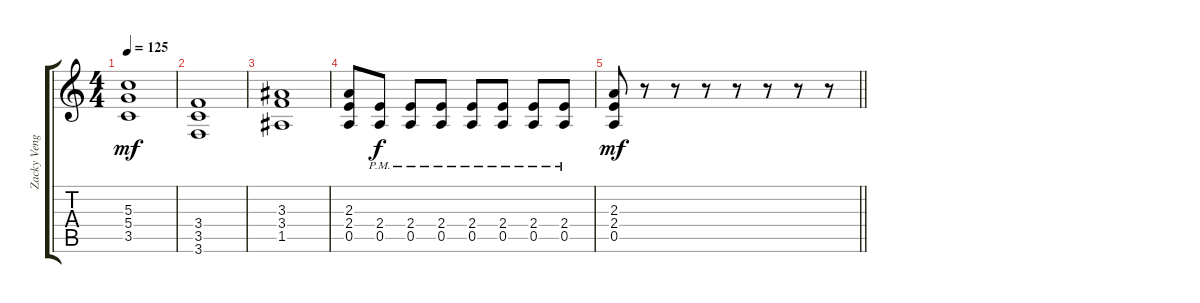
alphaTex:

\track ("Zacky Vengeance" "Zacky Veng") {instrument distortionguitar}
\staff {score tabs}
\tuning (E4 B3 G3 D3 A2 D2) {hide}
\ts (4 4)
\tempo 125
\clef g2
\ks c
(5.3 5.4 3.5).1{dy mf} |
(3.4 3.5 3.6).1 |
(3.3 3.4 1.5).1 |
(2.3 2.4 0.5).8 (2.4{pm} 0.5{pm}).8{dy f} (2.4{pm} 0.5{pm}).8 (2.4{pm} 0.5{pm}).8 (2.4{pm} 0.5{pm}).8 (2.4{pm} 0.5{pm}).8 (2.4{pm} 0.5{pm}).8 (2.4{pm} 0.5{pm}).8 |
\barLineRight lightlight
(2.3 2.4 0.5).8{dy mf} r.8 r.8 r.8 r.8 r.8 r.8 r.8
